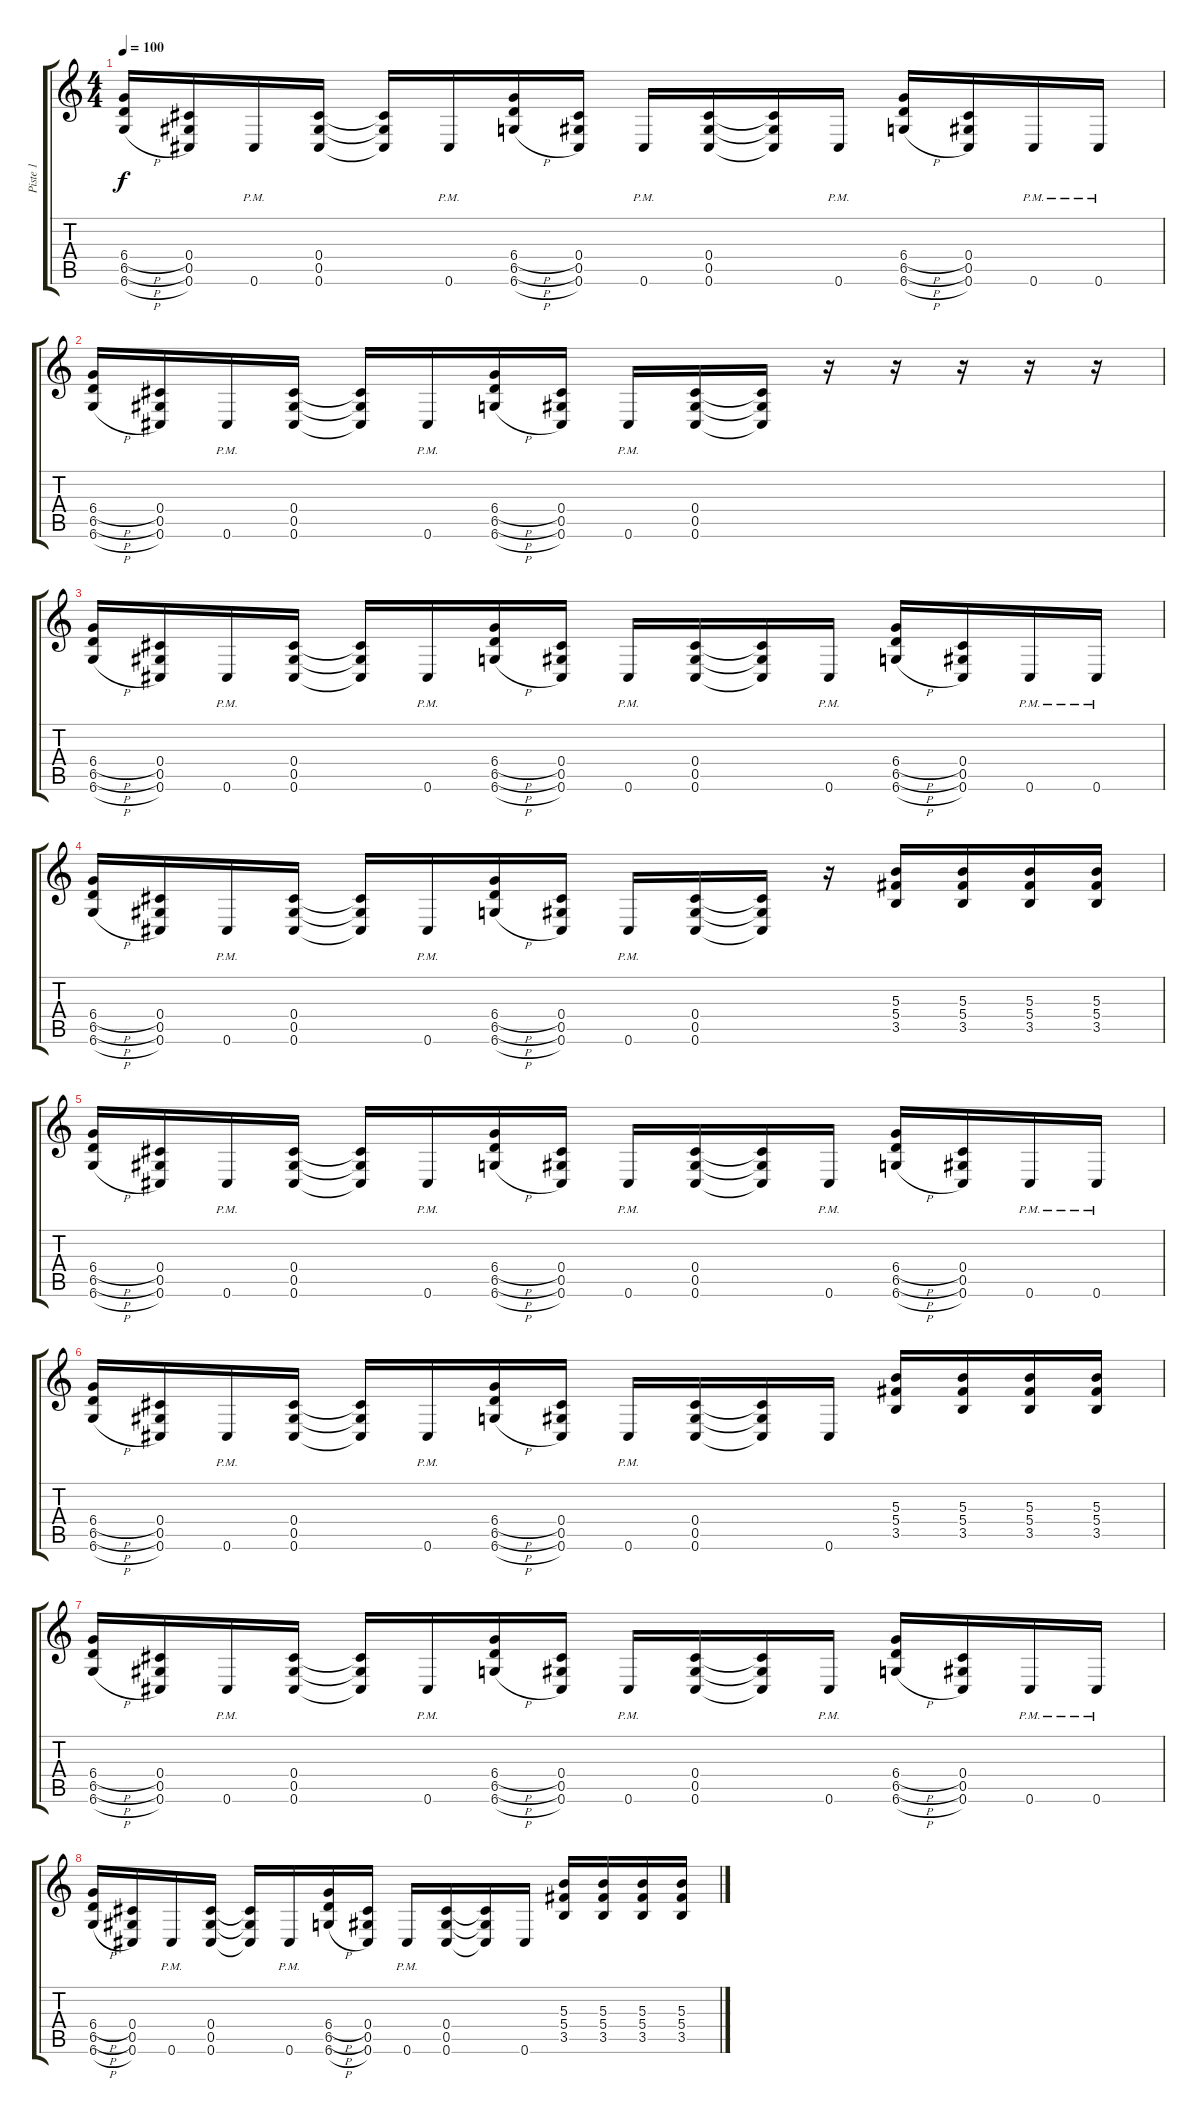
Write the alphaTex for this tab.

\track ("Piste 1" "Piste 1") {instrument distortionguitar}
\staff {score tabs}
\tuning (Db4 Ab3 Gb3 Db3 Ab2 Db2) {hide}
\ts (4 4)
\tempo 100
\clef g2
\ks c
(6.4{h} 6.5{h} 6.6{h}).16{dy f instrument distortionguitar} (0.4 0.5 0.6).16 0.6{pm}.16 (0.4 0.5 0.6).16 (0.4{t} 0.5{t} 0.6{t}).16 0.6{pm}.16 (6.4{h} 6.5{h} 6.6{h}).16 (0.4 0.5 0.6).16 0.6{pm}.16 (0.4 0.5 0.6).16 (0.4{t} 0.5{t} 0.6{t}).16 0.6{pm}.16 (6.4{h} 6.5{h} 6.6{h}).16 (0.4 0.5 0.6).16 0.6{pm}.16 0.6{pm}.16 |
(6.4{h} 6.5{h} 6.6{h}).16 (0.4 0.5 0.6).16 0.6{pm}.16 (0.4 0.5 0.6).16 (0.4{t} 0.5{t} 0.6{t}).16 0.6{pm}.16 (6.4{h} 6.5{h} 6.6{h}).16 (0.4 0.5 0.6).16 0.6{pm}.16 (0.4 0.5 0.6).16 (0.4{t} 0.5{t} 0.6{t}).16 r.16 r.16 r.16 r.16 r.16 |
(6.4{h} 6.5{h} 6.6{h}).16 (0.4 0.5 0.6).16 0.6{pm}.16 (0.4 0.5 0.6).16 (0.4{t} 0.5{t} 0.6{t}).16 0.6{pm}.16 (6.4{h} 6.5{h} 6.6{h}).16 (0.4 0.5 0.6).16 0.6{pm}.16 (0.4 0.5 0.6).16 (0.4{t} 0.5{t} 0.6{t}).16 0.6{pm}.16 (6.4{h} 6.5{h} 6.6{h}).16 (0.4 0.5 0.6).16 0.6{pm}.16 0.6{pm}.16 |
(6.4{h} 6.5{h} 6.6{h}).16 (0.4 0.5 0.6).16 0.6{pm}.16 (0.4 0.5 0.6).16 (0.4{t} 0.5{t} 0.6{t}).16 0.6{pm}.16 (6.4{h} 6.5{h} 6.6{h}).16 (0.4 0.5 0.6).16 0.6{pm}.16 (0.4 0.5 0.6).16 (0.4{t} 0.5{t} 0.6{t}).16 r.16 (5.3 5.4 3.5).16 (5.3 5.4 3.5).16 (5.3 5.4 3.5).16 (5.3 5.4 3.5).16 |
(6.4{h} 6.5{h} 6.6{h}).16 (0.4 0.5 0.6).16 0.6{pm}.16 (0.4 0.5 0.6).16 (0.4{t} 0.5{t} 0.6{t}).16 0.6{pm}.16 (6.4{h} 6.5{h} 6.6{h}).16 (0.4 0.5 0.6).16 0.6{pm}.16 (0.4 0.5 0.6).16 (0.4{t} 0.5{t} 0.6{t}).16 0.6{pm}.16 (6.4{h} 6.5{h} 6.6{h}).16 (0.4 0.5 0.6).16 0.6{pm}.16 0.6{pm}.16 |
(6.4{h} 6.5{h} 6.6{h}).16 (0.4 0.5 0.6).16 0.6{pm}.16 (0.4 0.5 0.6).16 (0.4{t} 0.5{t} 0.6{t}).16 0.6{pm}.16 (6.4{h} 6.5{h} 6.6{h}).16 (0.4 0.5 0.6).16 0.6{pm}.16 (0.4 0.5 0.6).16 (0.4{t} 0.5{t} 0.6{t}).16 0.6.16 (5.3 5.4 3.5).16 (5.3 5.4 3.5).16 (5.3 5.4 3.5).16 (5.3 5.4 3.5).16 |
(6.4{h} 6.5{h} 6.6{h}).16 (0.4 0.5 0.6).16 0.6{pm}.16 (0.4 0.5 0.6).16 (0.4{t} 0.5{t} 0.6{t}).16 0.6{pm}.16 (6.4{h} 6.5{h} 6.6{h}).16 (0.4 0.5 0.6).16 0.6{pm}.16 (0.4 0.5 0.6).16 (0.4{t} 0.5{t} 0.6{t}).16 0.6{pm}.16 (6.4{h} 6.5{h} 6.6{h}).16 (0.4 0.5 0.6).16 0.6{pm}.16 0.6{pm}.16 |
(6.4{h} 6.5{h} 6.6{h}).16 (0.4 0.5 0.6).16 0.6{pm}.16 (0.4 0.5 0.6).16 (0.4{t} 0.5{t} 0.6{t}).16 0.6{pm}.16 (6.4{h} 6.5{h} 6.6{h}).16 (0.4 0.5 0.6).16 0.6{pm}.16 (0.4 0.5 0.6).16 (0.4{t} 0.5{t} 0.6{t}).16 0.6.16 (5.3 5.4 3.5).16 (5.3 5.4 3.5).16 (5.3 5.4 3.5).16 (5.3 5.4 3.5).16
